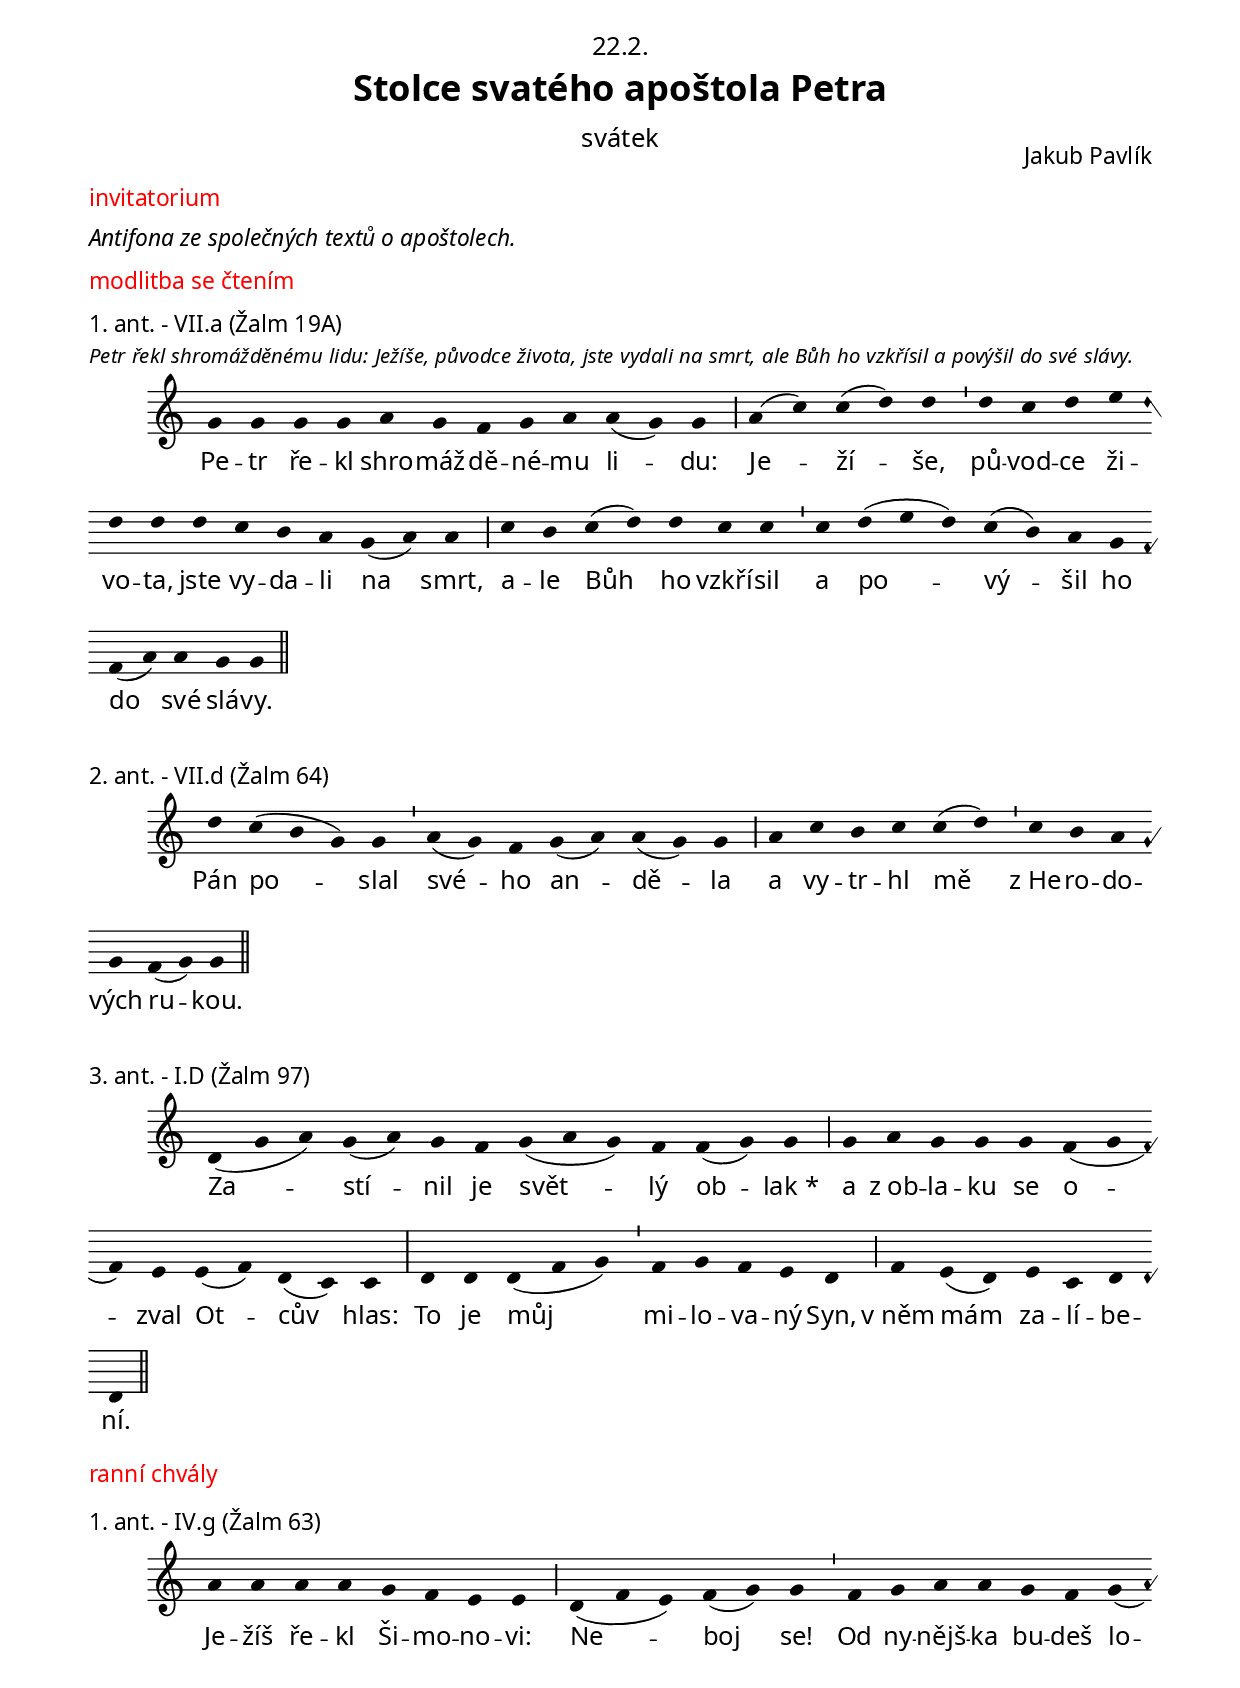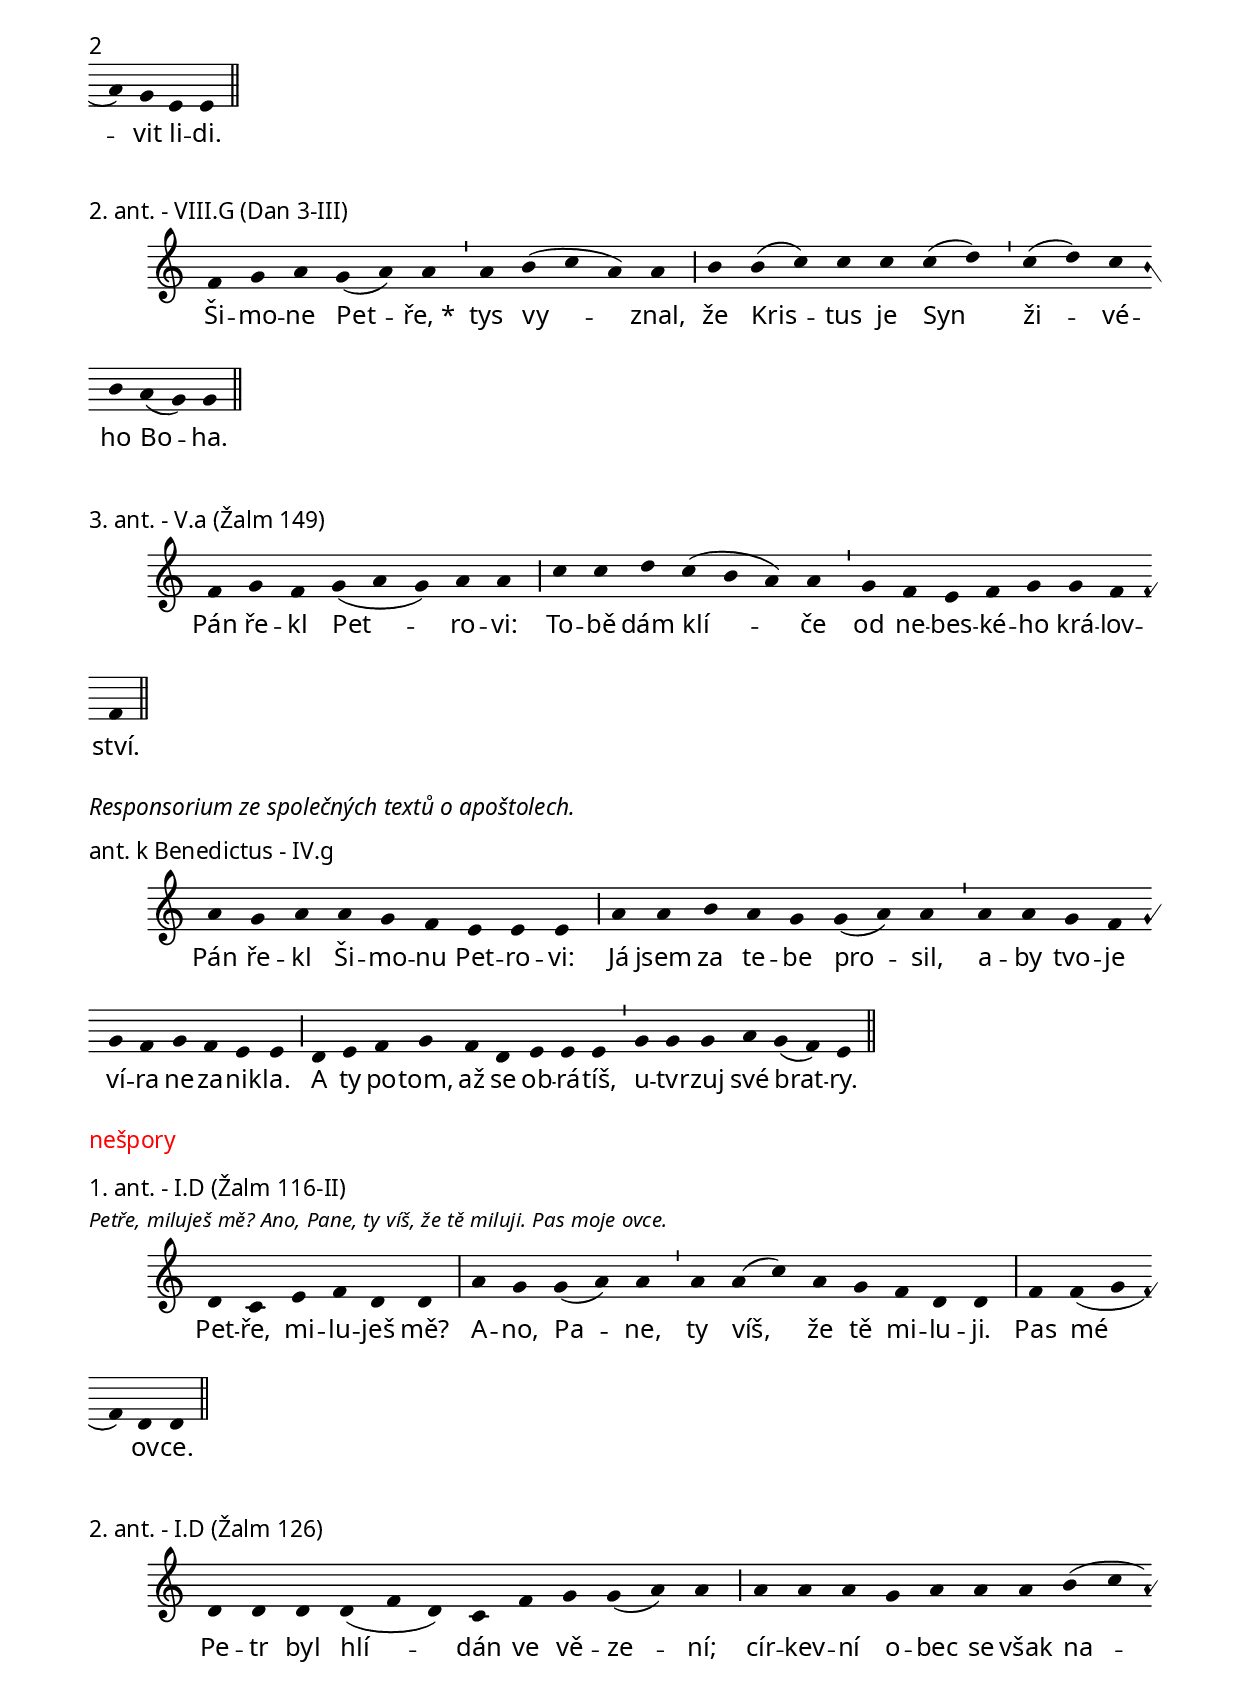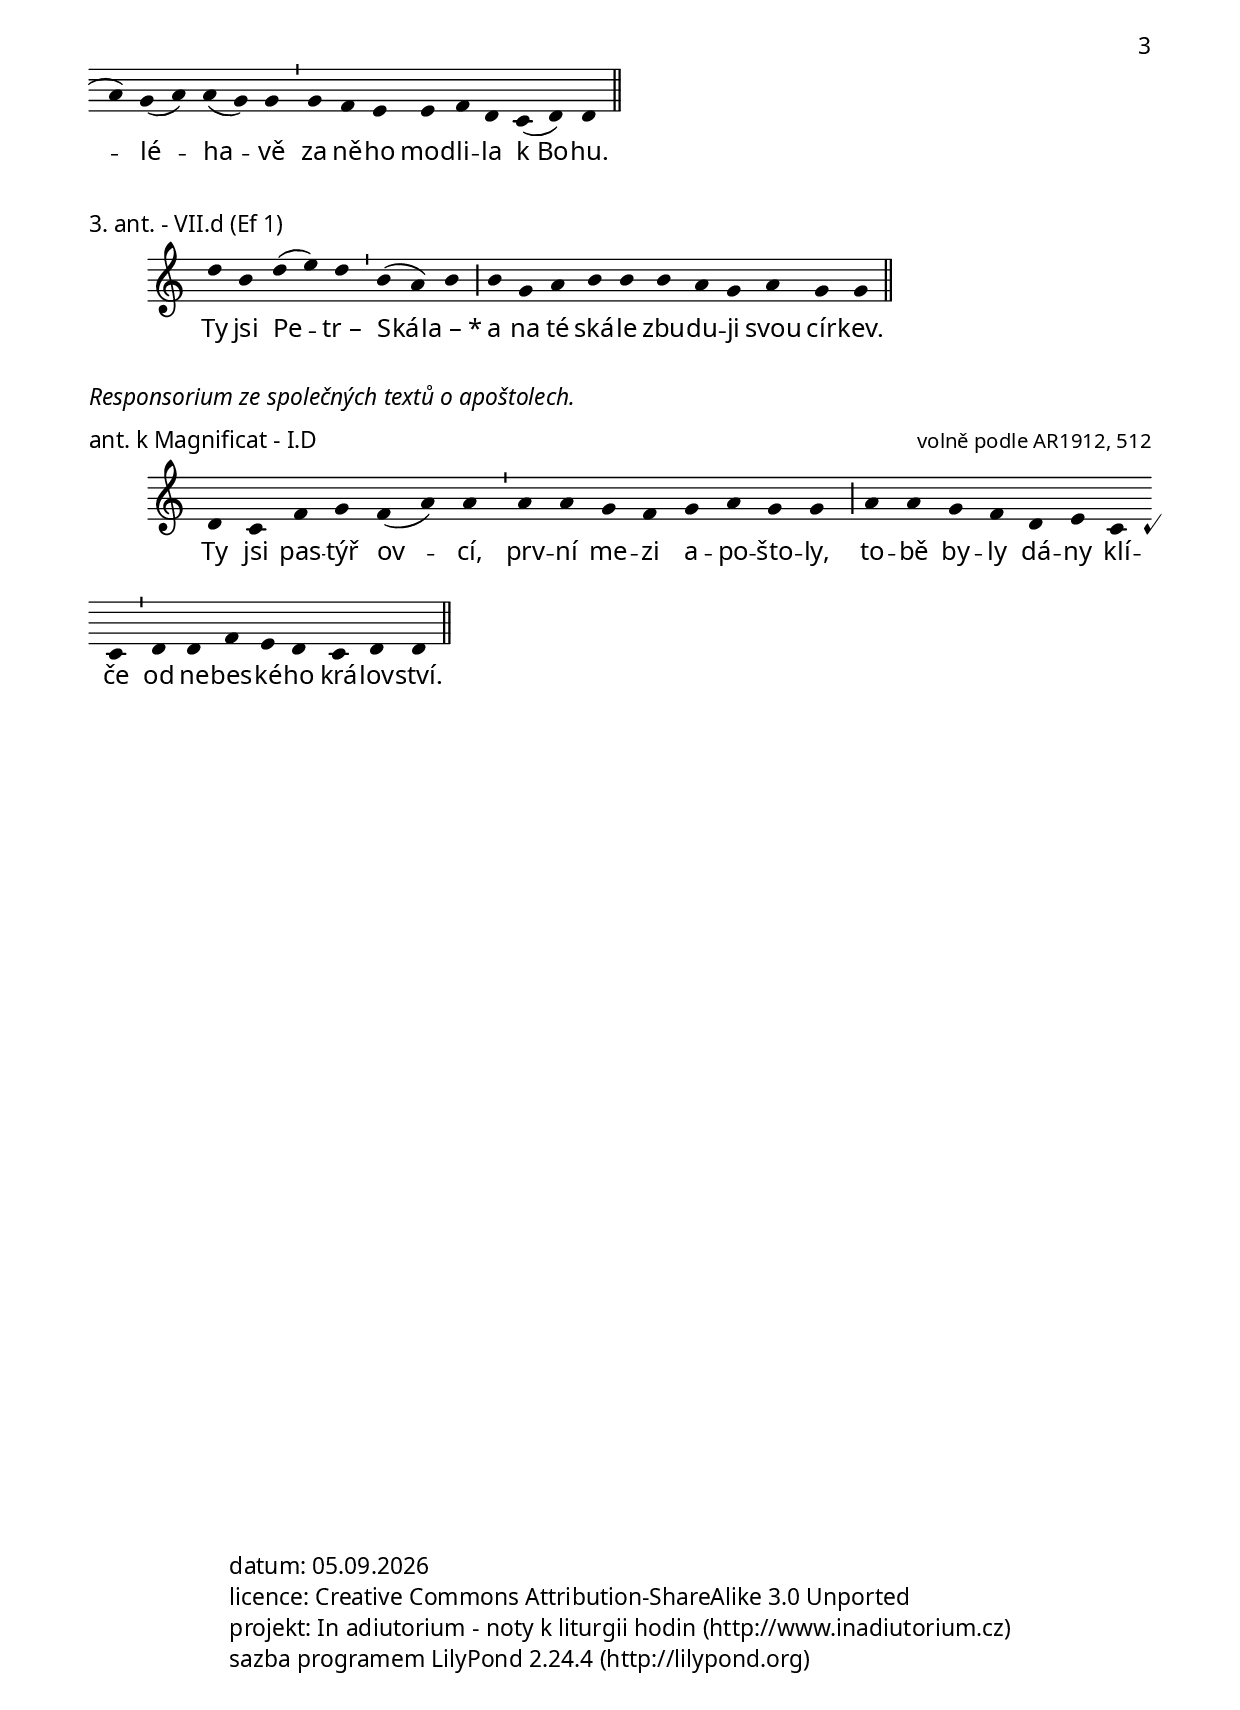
\version "2.16.0"

\include "../spolecne.ly"
\include "../dilyresponsorii.ly"

\header {
  title = \markup\titleSvatek
            "Stolce svatého apoštola Petra"
            svátek
            22.2.
  composer = "Jakub Pavlík"
}

\markup {\nadpisHodinka {"invitatorium"}}

\markup\italic{Antifona ze společných textů o apoštolech.}

\markup {\nadpisHodinka {"modlitba se čtením"}}

\score {
  \relative c'' {
    \choralniRezim
    g4 g g g a g f g a a( g) g \barMaior
    a( c) c( d) d \barMin
    d c d e d d
    d c b a g( a) a \barMaior
    c b c( d) d c c \barMin
    c d( e d) c( b) a g f( a) a g g \barFinalis
  }
  \addlyrics {
    Pe -- tr ře -- kl shro -- máž -- dě -- né -- mu li -- du:
    Je -- ží -- še,
    pů -- vod -- ce ži -- vo -- ta,
    jste vy -- da -- li na smrt,
    a -- le Bůh ho vzkří -- sil
    a po -- vý -- šil ho do své slá -- vy.
  }
  \header {
    textus_approbatus = "Petr řekl shromážděnému lidu:
    Ježíše, původce života, jste vydali na smrt,
    ale Bůh ho vzkřísil a povýšil do své slávy."
    quid = "1. ant."
    modus = "VII"
    differentia = "a"
    psalmus = "Žalm 19A"
    id = "mc-a1"
    piece = \markup {\sestavTitulek}
  }
}

% Po uvaze a pokusu nebyla jako zaklad pouzita antifona
% z oficia sv. Vavrince s podobne zacinajicim textem,
% protoze jeji bohata melodie se nezda byt s takto kratkym textem
% dobre smiritelna.
\score {
  \relative c'' {
    \choralniRezim
    d4 c( b g) g \barMin a( g) f g( a) a( g) g \barMaior
    a c b c c( d) \barMin c b a g f( g) g \barFinalis
  }
  \addlyrics {
    Pán po -- slal své -- ho an -- dě -- la
    a vy -- tr -- hl mě z_He -- ro -- do -- vých ru -- kou.
  }
  \header {
    quid = "2. ant."
    modus = "VII"
    differentia = "d"
    psalmus = "Žalm 64"
    id = "mc-a2"
    piece = \markup {\sestavTitulek}
  }
}

\score {
  \relative c' {
    \choralniRezim
    d4( g a) g( a) g f g( a g) f f( g) g \barMaior
    g a g g g f( g f) e e( f) d( c) c \barMax
    d d d( f g) \barMin f g f e d \barMaior
    f e( d) e c d d \barFinalis
  }
  \addlyrics {
    Za -- stí -- nil je svět -- lý ob -- lak_*
    a z_ob -- la -- ku se o -- zval Ot -- cův hlas:
    To je můj mi -- lo -- va -- ný Syn,
    v_něm mám za -- lí -- be -- ní.
  }
  \header {
    quid = "3. ant."
    modus = "I"
    differentia = "D"
    psalmus = "Žalm 97"
    id = "mc-a3"
    fial = "sanktoral/0806promenenipane.ly#2ne-a2"
    piece = \markup {\sestavTitulek}
  }
}

\markup {\nadpisHodinka {"ranní chvály"}}

\score {
  \relative c'' {
    \choralniRezim
    a4 a a a g f e e \barMaior
    d( f e) f( g) g \barMin
    f g a a g f g( a) g e e \barFinalis
  }
  \addlyrics {
    Je -- žíš ře -- kl Ši -- mo -- no -- vi:
    Ne -- boj se!
    Od ny -- nějš -- ka bu -- deš lo -- vit li -- di.
  }
  \header {
    quid = "1. ant."
    modus = "IV"
    differentia = "g"
    psalmus = "Žalm 63"
    fial = "fial://antifony/mezidobi_nedeleC_02_10.ly#ne5c-ne2-mag"
    id = "rch-a1"
    piece = \markup {\sestavTitulek}
  }
}

\score {
  \relative c' {
    \choralniRezim
    f4 g a g( a) a \barMin
    a b( c a) a \barMaior b b( c) c c c( d) \barMin c( d) c b a( g) g \barFinalis
  }
  \addlyrics {
    Ši -- mo -- ne Pet -- ře,_*
    tys vy -- znal, že Kris -- tus je Syn ži -- vé -- ho Bo -- ha.
  }
  \header {
    quid = "2. ant."
    modus = "VIII"
    differentia = "G"
    psalmus = "Dan 3-III"
    fial = "fial://sanktoral/0629petraapavla.ly#1ne-a1"
    id = "rch-a2"
    piece = \markup {\sestavTitulek}
  }
}

\score {
  \relative c' {
    \choralniRezim
    f4 g f g( a g) a a \barMaior
    c c d c( b a) a \barMin
    g f e f g g f f \barFinalis
  }
  \addlyrics {
    Pán ře -- kl Pet -- ro -- vi:
    To -- bě dám klí -- če
    od ne -- bes -- ké -- ho krá -- lov -- ství.
  }
  \header {
    quid = "3. ant."
    modus = "V"
    differentia = "a"
    psalmus = "Žalm 149"
    id = "rch-a3"
    piece = \markup {\sestavTitulek}
  }
}

\markup\italic{Responsorium ze společných textů o apoštolech.}

\score {
  \relative c'' {
    \choralniRezim
    a4 g a a g f e e e \barMaior
    a a b a g g( a) a \barMin
    a a g f g f g f e e \barMaior
    d e f g f d e e e \barMin
    g g g a g( f) e \barFinalis
  }
  \addlyrics {
    Pán ře -- kl Ši -- mo -- nu Pet -- ro -- vi:
    Já jsem za te -- be pro -- sil,
    a -- by tvo -- je ví -- ra ne -- za -- nik -- la.
    A ty po -- tom,  až se ob -- rá -- tíš,
    u -- tvr -- zuj své brat -- ry.
  }
  \header {
    quid = "ant. k Benedictus"
    modus = "IV"
    differentia = "g"
    psalmus = ""
    id = "rch-aben"
    fons = "kousek z: Petra a Pavla, 2. nesp., 1. a."
    piece = \markup {\sestavTitulekBezZalmu}
  }
}

\markup {\nadpisHodinka {"nešpory"}}

\score {
  \relative c' {
    \choralniRezim
    d4 c e f d d \barMax
    a' g g( a) a \barMin a a( c) a g f d d \barMax
    f f( g f) d d \barFinalis
  }
  \addlyrics {
    Pet -- ře, mi -- lu -- ješ mě?
    A -- no, Pa -- ne, ty víš, že tě mi -- lu -- ji.
    Pas mé ov -- ce.
  }
  \header {
    textus_approbatus = "Petře, miluješ mě?
    Ano, Pane, ty víš, že tě miluji.
    Pas moje ovce."
    quid = "1. ant."
    modus = "I"
    differentia = "D"
    psalmus = "Žalm 116-II"
    id = "ne-a1"
    piece = \markup {\sestavTitulek}
  }
}

\score {
  \relative c' {
    \choralniRezim
    d4 d d d( f d) c f g g( a) a \barMaior
    a a a g a a a b( c a) g( a) a( g) g \barMin
    g f e e f d c( d) d \barFinalis
  }
  \addlyrics {
    Pe -- tr byl hlí -- dán ve vě -- ze -- ní;
    cír -- kev -- ní o -- bec se však na -- lé -- ha -- vě
    za ně -- ho mod -- li -- la k_Bo -- hu.
  }
  \header {
    quid = "2. ant."
    modus = "I"
    differentia = "D"
    psalmus = "Žalm 126"
    id = "ne-a2"
    piece = \markup {\sestavTitulek}
  }
}

\score {
  \relative c'' {
    \choralniRezim
    d4 b d( e) d \barMin
    b( a) b \barMaior
    b g a b b b a g a g g \barFinalis
  }
  \addlyrics {
    Ty jsi Pe -- tr_–
    Ská -- la_–_*
    a na té ská -- le zbu -- du -- ji svou cír -- kev.
  }
  \header {
    quid = "3. ant."
    modus = "VII"
    differentia = "d"
    psalmus = "Ef 1"
    fial = "fial://sanktoral/0629petraapavla.ly#1ne-a2"
    id = "ne-a3"
    piece = \markup {\sestavTitulek}
  }
}

\markup\italic{Responsorium ze společných textů o apoštolech.}

\score {
  \relative c' {
    \choralniRezim
    d4 c f g f( a) a \barMin
    a a g f g a g g \barMaior
    a a g f d e c c \barMin
    d d f e d c d d \barFinalis
  }
  \addlyrics {
    Ty jsi pas -- týř ov -- cí,
    prv -- ní me -- zi a -- po -- što -- ly,
    to -- bě by -- ly dá -- ny klí -- če
    od ne -- bes -- ké -- ho krá -- lov -- ství.
  }
  \header {
    fons_externus = "volně podle AR1912, 512"
    quid = "ant. k Magnificat"
    modus = "I"
    differentia = "D"
    psalmus = ""
    id = "ne-amag"
    piece = \markup {\sestavTitulekBezZalmu}
  }
}